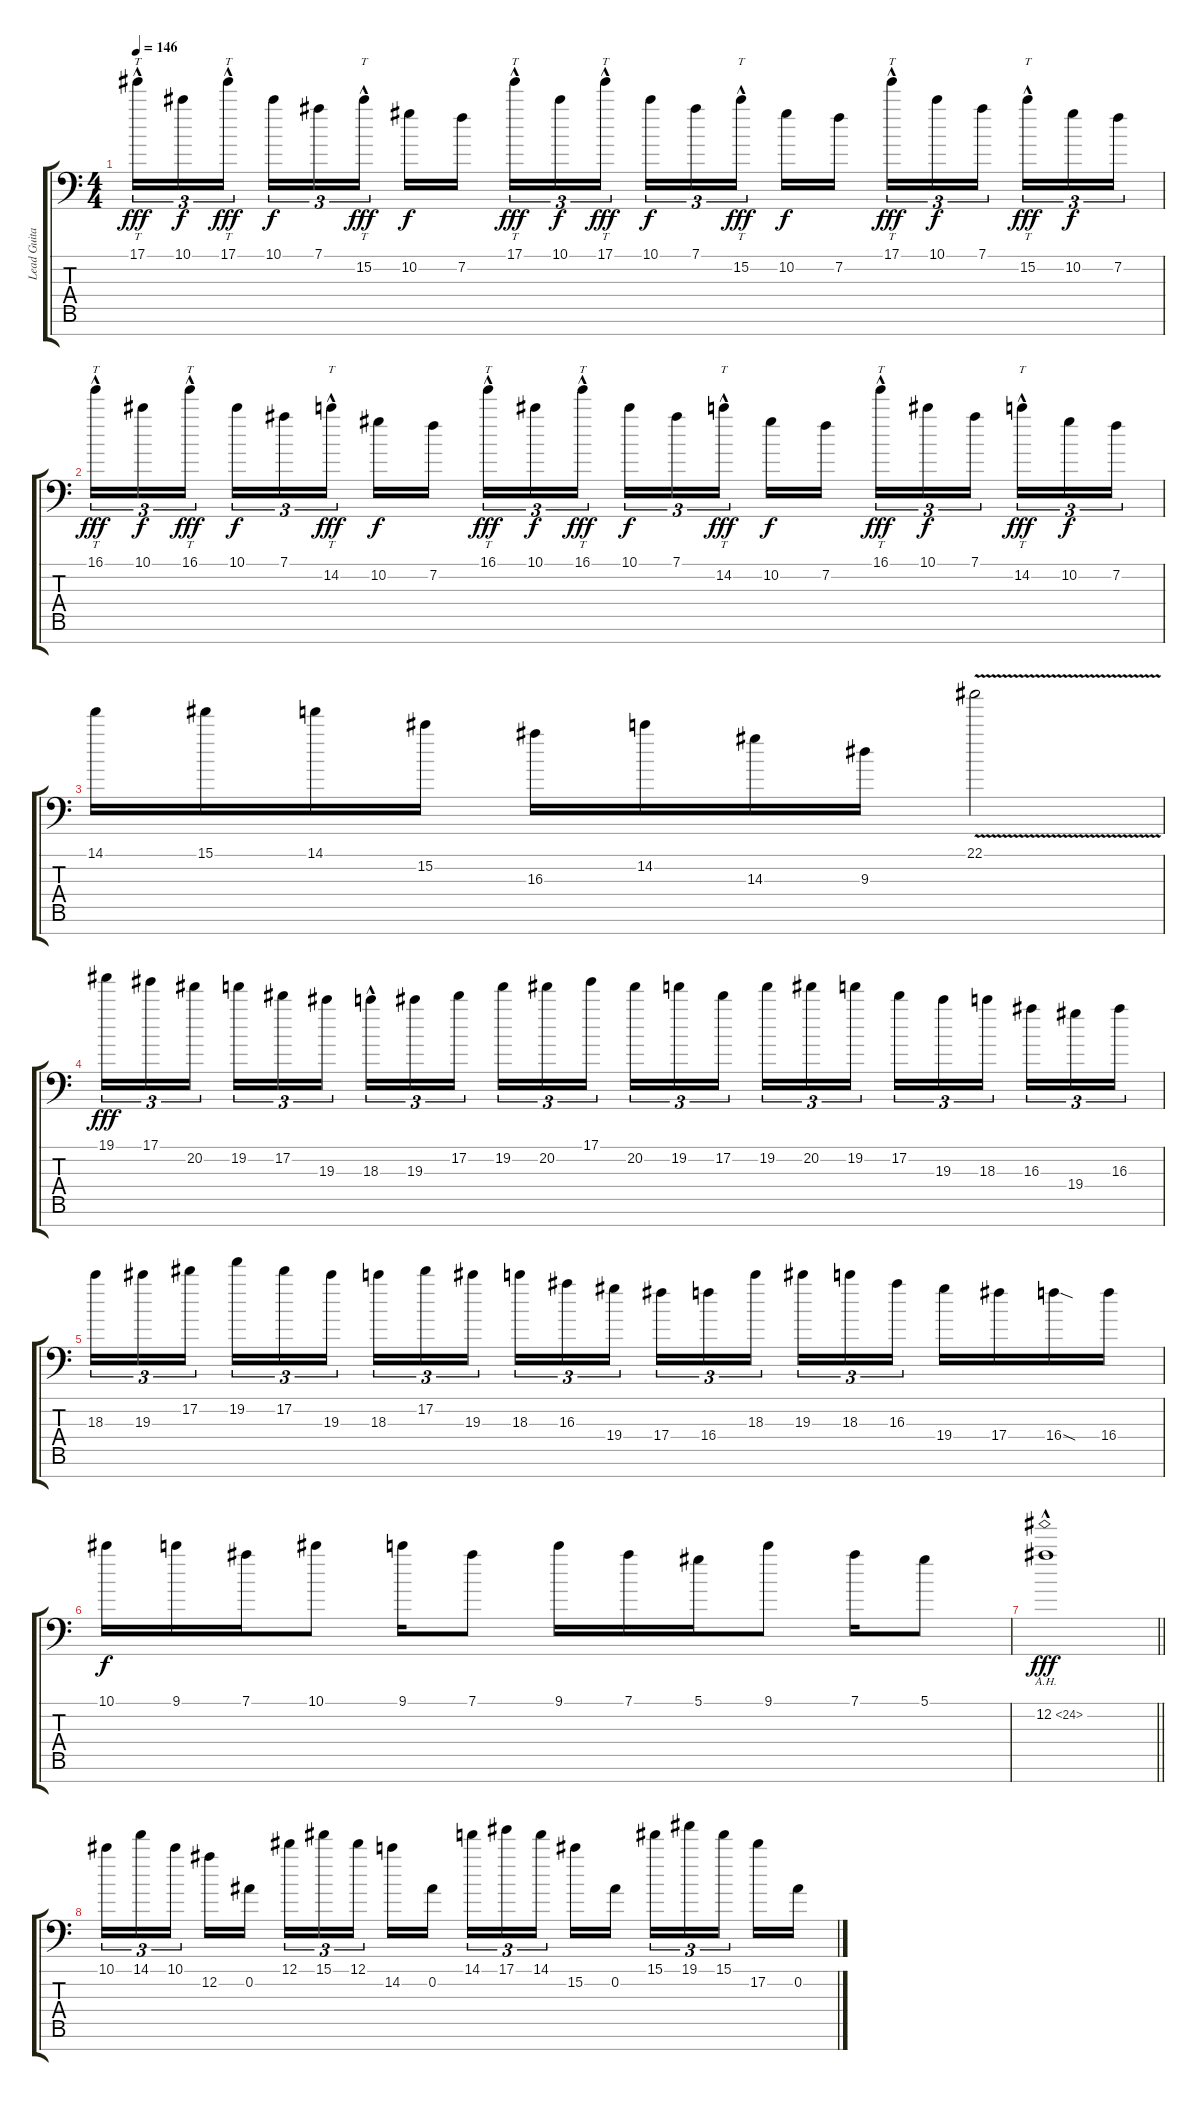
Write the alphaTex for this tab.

\track ("Lead Guitar " "Lead Guita") {instrument distortionguitar}
\staff {score tabs}
\tuning (Eb4 Bb3 Gb3 Db3 Ab2 Eb2 Bb1) {hide}
\ts (4 4)
\tempo 146
\clef f4
\ks c
17.1{hac}.16{tt tu (3 2) dy fff} 10.1.16{tu (3 2) dy f} 17.1{hac}.16{tt tu (3 2) dy fff beam splitsecondary} 10.1.16{tu (3 2) dy f} 7.1.16{tu (3 2)} 15.2{hac}.16{tt tu (3 2) dy fff} 10.2.16{dy f} 7.2.16{beam splitsecondary} 17.1{hac}.16{tt tu (3 2) dy fff} 10.1.16{tu (3 2) dy f} 17.1{hac}.16{tt tu (3 2) dy fff} 10.1.16{tu (3 2) dy f} 7.1.16{tu (3 2)} 15.2{hac}.16{tt tu (3 2) dy fff beam splitsecondary} 10.2.16{dy f} 7.2.16 17.1{hac}.16{tt tu (3 2) dy fff} 10.1.16{tu (3 2) dy f} 7.1.16{tu (3 2) beam splitsecondary} 15.2{hac}.16{tt tu (3 2) dy fff} 10.2.16{tu (3 2) dy f} 7.2.16{tu (3 2)} |
16.1{hac}.16{tt tu (3 2) dy fff} 10.1.16{tu (3 2) dy f} 16.1{hac}.16{tt tu (3 2) dy fff beam splitsecondary} 10.1.16{tu (3 2) dy f} 7.1.16{tu (3 2)} 14.2{hac}.16{tt tu (3 2) dy fff} 10.2.16{dy f} 7.2.16{beam splitsecondary} 16.1{hac}.16{tt tu (3 2) dy fff} 10.1.16{tu (3 2) dy f} 16.1{hac}.16{tt tu (3 2) dy fff} 10.1.16{tu (3 2) dy f} 7.1.16{tu (3 2)} 14.2{hac}.16{tt tu (3 2) dy fff beam splitsecondary} 10.2.16{dy f} 7.2.16 16.1{hac}.16{tt tu (3 2) dy fff} 10.1.16{tu (3 2) dy f} 7.1.16{tu (3 2) beam splitsecondary} 14.2{hac}.16{tt tu (3 2) dy fff} 10.2.16{tu (3 2) dy f} 7.2.16{tu (3 2)} |
14.1.16 15.1.16 14.1.16 15.2.16 16.3.16 14.2.16 14.3.16 9.3.16 22.1{v}.2 |
19.1.16{tu (3 2) dy fff} 17.1.16{tu (3 2)} 20.2.16{tu (3 2) beam splitsecondary} 19.2.16{tu (3 2)} 17.2.16{tu (3 2)} 19.3.16{tu (3 2)} 18.3{hac}.16{tu (3 2)} 19.3.16{tu (3 2)} 17.2.16{tu (3 2) beam splitsecondary} 19.2.16{tu (3 2)} 20.2.16{tu (3 2)} 17.1.16{tu (3 2)} 20.2.16{tu (3 2)} 19.2.16{tu (3 2)} 17.2.16{tu (3 2) beam splitsecondary} 19.2.16{tu (3 2)} 20.2.16{tu (3 2)} 19.2.16{tu (3 2)} 17.2.16{tu (3 2)} 19.3.16{tu (3 2)} 18.3.16{tu (3 2) beam splitsecondary} 16.3.16{tu (3 2)} 19.4.16{tu (3 2)} 16.3.16{tu (3 2)} |
18.3.16{tu (3 2)} 19.3.16{tu (3 2)} 17.2.16{tu (3 2) beam splitsecondary} 19.2.16{tu (3 2)} 17.2.16{tu (3 2)} 19.3.16{tu (3 2)} 18.3.16{tu (3 2)} 17.2.16{tu (3 2)} 19.3.16{tu (3 2) beam splitsecondary} 18.3.16{tu (3 2)} 16.3.16{tu (3 2)} 19.4.16{tu (3 2)} 17.4.16{tu (3 2)} 16.4.16{tu (3 2)} 18.3.16{tu (3 2) beam splitsecondary} 19.3.16{tu (3 2)} 18.3.16{tu (3 2)} 16.3.16{tu (3 2)} 19.4.16 17.4.16 16.4{sod}.16 16.4.16 |
10.1.16{dy f} 9.1.16 7.1.16 10.1.8 9.1.16 7.1.8 9.1.16 7.1.16 5.1.16 9.1.8 7.1.16 5.1.8 |
\barLineRight lightlight
12.2{ah 12 hac}.1{dy fff} |
10.1.16{tu (3 2)} 14.1.16{tu (3 2)} 10.1.16{tu (3 2) beam splitsecondary} 12.2.16 0.2.16 12.1.16{tu (3 2)} 15.1.16{tu (3 2)} 12.1.16{tu (3 2) beam splitsecondary} 14.2.16 0.2.16 14.1.16{tu (3 2)} 17.1.16{tu (3 2)} 14.1.16{tu (3 2) beam splitsecondary} 15.2.16 0.2.16 15.1.16{tu (3 2)} 19.1.16{tu (3 2)} 15.1.16{tu (3 2) beam splitsecondary} 17.2.16 0.2.16
